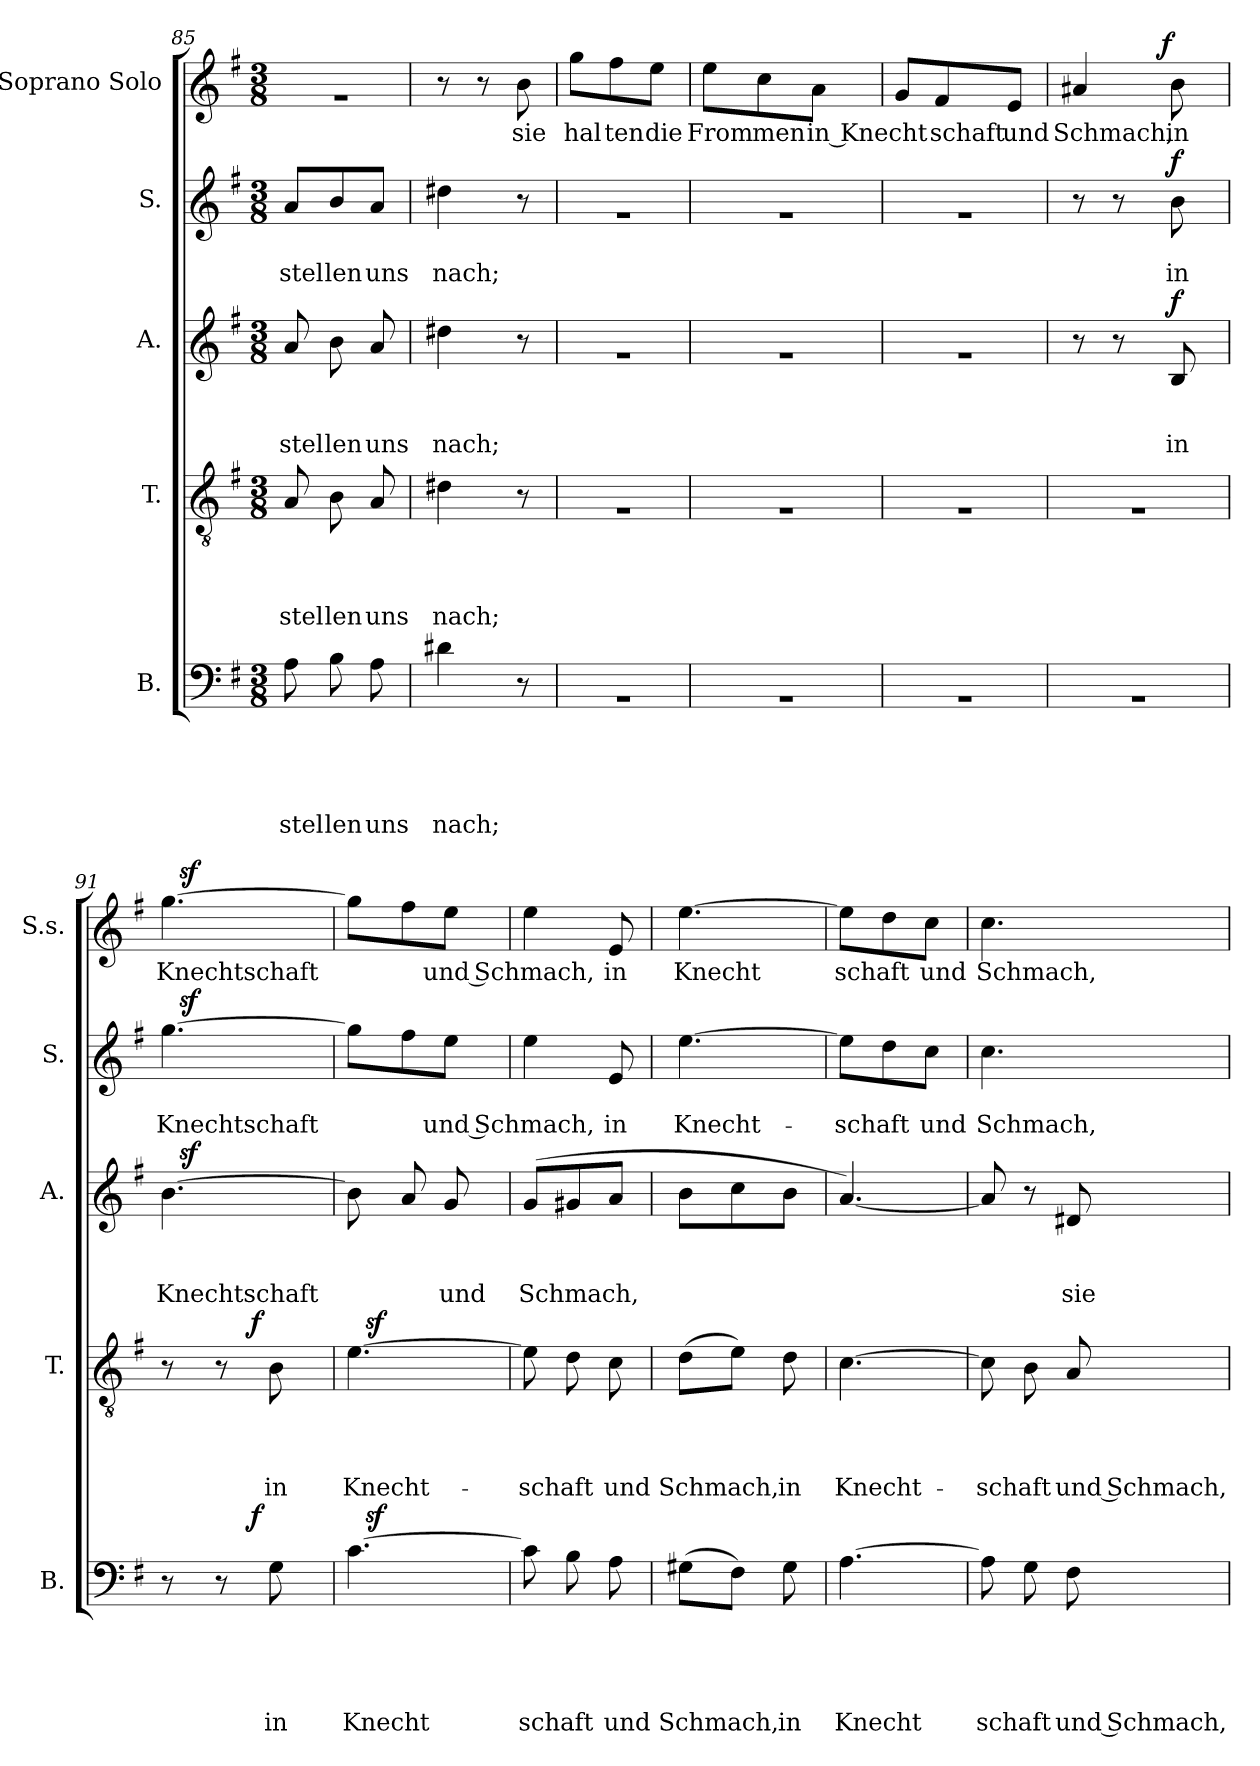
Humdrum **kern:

**kern	**text	**text	**text	**text	**text	**dynam	**kern	**text	**text	**text	**text	**dynam	**kern	**text	**text	**text	**dynam	**kern	**text	**text	**dynam	**kern	**text	**dynam
*part5	*part5	*part5	*part5	*part5	*part5	*part5	*part4	*part4	*part4	*part4	*part4	*part4	*part3	*part3	*part3	*part3	*part3	*part2	*part2	*part2	*part2	*part1	*part1	*part1
*staff5	*staff5	*staff5	*staff5	*staff5	*staff5	*staff5	*staff4	*staff4	*staff4	*staff4	*staff4	*staff4	*staff3	*staff3	*staff3	*staff3	*staff3	*staff2	*staff2	*staff2	*staff2	*staff1	*staff1	*staff1
*I"B.	*	*	*	*	*	*	*I"T.	*	*	*	*	*	*I"A.	*	*	*	*	*I"S.	*	*	*	*I"Soprano Solo	*	*
*I'B.	*	*	*	*	*	*	*I'T.	*	*	*	*	*	*I'A.	*	*	*	*	*I'S.	*	*	*	*I'S.s.	*	*
*clefF4	*	*	*	*	*	*	*clefGv2	*	*	*	*	*	*clefG2	*	*	*	*	*clefG2	*	*	*	*clefG2	*	*
*k[f#]	*	*	*	*	*	*	*k[f#]	*	*	*	*	*	*k[f#]	*	*	*	*	*k[f#]	*	*	*	*k[f#]	*	*
*G:	*	*	*	*	*	*	*G:	*	*	*	*	*	*G:	*	*	*	*	*G:	*	*	*	*G:	*	*
*M3/8	*	*	*	*	*	*	*M3/8	*	*	*	*	*	*M3/8	*	*	*	*	*M3/8	*	*	*	*M3/8	*	*
=85	=85	=85	=85	=85	=85	=85	=85	=85	=85	=85	=85	=85	=85	=85	=85	=85	=85	=85	=85	=85	=85	=85	=85	=85
!	!	!	!	!	!LO:LY:b	!	!	!	!	!	!LO:LY:b	!	!	!	!	!LO:LY:b	!	!	!	!LO:LY:b	!	!LO:N:vis=1	!	!
8A\	.	.	.	.	stel	.	8A/	.	.	.	stel	.	8a/	.	.	stel	.	8a/L	.	stel	.	4.ra	.	.
!	!	!	!	!	!LO:LY:b	!	!	!	!	!	!LO:LY:b	!	!	!	!	!LO:LY:b	!	!	!	!LO:LY:b	!	!	!	!
8B\	.	.	.	.	len	.	8B\	.	.	.	len	.	8b\	.	.	len	.	8b/	.	len	.	.	.	.
!	!	!	!	!	!LO:LY:b	!	!	!	!	!	!LO:LY:b	!	!	!	!	!LO:LY:b	!	!	!	!LO:LY:b	!	!	!	!
8A\	.	.	.	.	uns	.	8A/	.	.	.	uns	.	8a/	.	.	uns	.	8a/J	.	uns	.	.	.	.
=86	=86	=86	=86	=86	=86	=86	=86	=86	=86	=86	=86	=86	=86	=86	=86	=86	=86	=86	=86	=86	=86	=86	=86	=86
!	!	!	!	!	!LO:LY:b	!	!	!	!	!	!LO:LY:b	!	!	!	!	!LO:LY:b	!	!	!	!LO:LY:b	!	!	!	!
4d#X\	.	.	.	.	nach;	.	4d#X\	.	.	.	nach;	.	4dd#X\	.	.	nach;	.	4dd#X\	.	nach;	.	8r	.	.
.	.	.	.	.	.	.	.	.	.	.	.	.	.	.	.	.	.	.	.	.	.	8r	.	.
!	!	!	!	!	!	!	!	!	!	!	!	!	!	!	!	!	!	!	!	!	!	!	!LO:LY:b	!
8r	.	.	.	.	.	.	8r	.	.	.	.	.	8r	.	.	.	.	8r	.	.	.	8b\	sie	.
=87	=87	=87	=87	=87	=87	=87	=87	=87	=87	=87	=87	=87	=87	=87	=87	=87	=87	=87	=87	=87	=87	=87	=87	=87
!LO:N:vis=1	!	!	!	!	!	!	!LO:N:vis=1	!	!	!	!	!	!LO:N:vis=1	!	!	!	!	!LO:N:vis=1	!	!	!	!	!LO:LY:b	!
4.rC	.	.	.	.	.	.	4.rA	.	.	.	.	.	4.ra	.	.	.	.	4.ra	.	.	.	8gg\L	hal	.
!	!	!	!	!	!	!	!	!	!	!	!	!	!	!	!	!	!	!	!	!	!	!	!LO:LY:b	!
.	.	.	.	.	.	.	.	.	.	.	.	.	.	.	.	.	.	.	.	.	.	8ff#\	ten	.
!	!	!	!	!	!	!	!	!	!	!	!	!	!	!	!	!	!	!	!	!	!	!	!LO:LY:b	!
.	.	.	.	.	.	.	.	.	.	.	.	.	.	.	.	.	.	.	.	.	.	8ee\J	die	.
=88	=88	=88	=88	=88	=88	=88	=88	=88	=88	=88	=88	=88	=88	=88	=88	=88	=88	=88	=88	=88	=88	=88	=88	=88
!LO:N:vis=1	!	!	!	!	!	!	!LO:N:vis=1	!	!	!	!	!	!LO:N:vis=1	!	!	!	!	!LO:N:vis=1	!	!	!	!	!LO:LY:b	!
4.rC	.	.	.	.	.	.	4.rA	.	.	.	.	.	4.ra	.	.	.	.	4.ra	.	.	.	8ee\L	From	.
!	!	!	!	!	!	!	!	!	!	!	!	!	!	!	!	!	!	!	!	!	!	!	!LO:LY:b	!
.	.	.	.	.	.	.	.	.	.	.	.	.	.	.	.	.	.	.	.	.	.	8cc\	men	.
!	!	!	!	!	!	!	!	!	!	!	!	!	!	!	!	!	!	!	!	!	!	!	!LO:LY:b	!
.	.	.	.	.	.	.	.	.	.	.	.	.	.	.	.	.	.	.	.	.	.	8a\J	in Knecht	.
=89	=89	=89	=89	=89	=89	=89	=89	=89	=89	=89	=89	=89	=89	=89	=89	=89	=89	=89	=89	=89	=89	=89	=89	=89
!LO:N:vis=1	!	!	!	!	!	!	!LO:N:vis=1	!	!	!	!	!	!LO:N:vis=1	!	!	!	!	!LO:N:vis=1	!	!	!	!	!	!
4.rC	.	.	.	.	.	.	4.rA	.	.	.	.	.	4.ra	.	.	.	.	4.ra	.	.	.	8g/L	.	.
!	!	!	!	!	!	!	!	!	!	!	!	!	!	!	!	!	!	!	!	!	!	!	!LO:LY:b	!
.	.	.	.	.	.	.	.	.	.	.	.	.	.	.	.	.	.	.	.	.	.	8f#/	schaft	.
!	!	!	!	!	!	!	!	!	!	!	!	!	!	!	!	!	!	!	!	!	!	!	!LO:LY:b	!
.	.	.	.	.	.	.	.	.	.	.	.	.	.	.	.	.	.	.	.	.	.	8e/J	und	.
!!LO:PB:g=z
=90	=90	=90	=90	=90	=90	=90	=90	=90	=90	=90	=90	=90	=90	=90	=90	=90	=90	=90	=90	=90	=90	=90	=90	=90
!LO:N:vis=1	!	!	!	!	!	!	!LO:N:vis=1	!	!	!	!	!	!	!	!	!	!	!	!	!	!	!	!LO:LY:b	!
*	*	*	*	*	*	*	*	*	*	*	*	*	*	*	*	*	*	*	*	*	*	*^	*	*
4.rC	.	.	.	.	.	.	4.rA	.	.	.	.	.	8r	.	.	.	.	8r	.	.	.	4a#X/	6ryy	Schmach,	.
.	.	.	.	.	.	.	.	.	.	.	.	.	8r	.	.	.	.	8r	.	.	.	.	.	.	.
.	.	.	.	.	.	.	.	.	.	.	.	.	.	.	.	.	.	.	.	.	.	.	24..ryy	.	.
!	!	!	!	!	!	!	!	!	!	!	!	!	!	!	!	!	!	!	!	!	!	!	!	!	!LO:DY:a
.	.	.	.	.	.	.	.	.	.	.	.	.	.	.	.	.	.	.	.	.	.	.	12ryy	.	f
!	!	!	!	!	!	!	!	!	!	!	!	!	!	!	!	!LO:LY:b	!LO:DY:a	!	!	!LO:LY:b	!LO:DY:a	!	!	!LO:LY:b	!
.	.	.	.	.	.	.	.	.	.	.	.	.	8B/	.	.	in	f	8b\	.	in	f	8b\	.	in	.
.	.	.	.	.	.	.	.	.	.	.	.	.	.	.	.	.	.	.	.	.	.	.	24ryy	.	.
.	.	.	.	.	.	.	.	.	.	.	.	.	.	.	.	.	.	.	.	.	.	.	96ryy	.	.
=91	=91	=91	=91	=91	=91	=91	=91	=91	=91	=91	=91	=91	=91	=91	=91	=91	=91	=91	=91	=91	=91	=91	=91	=91	=91
!	!	!	!	!	!	!	!	!	!	!	!	!	!	!	!	!LO:LY:b	!	!	!	!LO:LY:b	!	!	!	!LO:LY:b	!
*^	*	*	*	*	*	*	*^	*	*	*	*	*	*^	*	*	*	*	*^	*	*	*	*	*	*	*
8r	8..ryy	.	.	.	.	.	.	8r	8..ryy	.	.	.	.	.	[>4.b\	32ryy	.	.	Knechtschaft	.	[>4.gg\	32ryy	.	Knechtschaft	.	[>4.gg\	32ryy	Knechtschaft	.
!	!	!	!	!	!	!	!	!	!	!	!	!	!	!	!	!	!	!	!	!LO:DY:a	!	!	!	!	!LO:DY:a	!	!	!	!LO:DY:a
.	.	.	.	.	.	.	.	.	.	.	.	.	.	.	.	4ryy	.	.	.	sf	.	4ryy	.	.	sf	.	4ryy	.	sf
8r	.	.	.	.	.	.	.	8r	.	.	.	.	.	.	.	.	.	.	.	.	.	.	.	.	.	.	.	.	.
!	!	!	!	!	!	!	!LO:DY:a	!	!	!	!	!	!	!LO:DY:a	!	!	!	!	!	!	!	!	!	!	!	!	!	!	!
.	8ryy	.	.	.	.	.	f	.	8ryy	.	.	.	.	f	.	.	.	.	.	.	.	.	.	.	.	.	.	.	.
!	!	!	!	!	!	!LO:LY:b	!	!	!	!	!	!	!LO:LY:b	!	!	!	!	!	!	!	!	!	!	!	!	!	!	!	!
8G\	.	.	.	.	.	in	.	8B\	.	.	.	.	in	.	.	.	.	.	.	.	.	.	.	.	.	.	.	.	.
.	.	.	.	.	.	.	.	.	.	.	.	.	.	.	.	16.ryy	.	.	.	.	.	16.ryy	.	.	.	.	16.ryy	.	.
.	32ryy	.	.	.	.	.	.	.	32ryy	.	.	.	.	.	.	.	.	.	.	.	.	.	.	.	.	.	.	.	.
=92	=92	=92	=92	=92	=92	=92	=92	=92	=92	=92	=92	=92	=92	=92	=92	=92	=92	=92	=92	=92	=92	=92	=92	=92	=92	=92	=92	=92	=92
!	!	!	!	!	!	!LO:LY:b	!	!	!	!	!	!	!LO:LY:b	!	!	!	!	!	!	!	!	!	!	!	!	!	!	!	!
*	*	*	*	*	*	*	*	*	*	*	*	*	*	*	*v	*v	*	*	*	*	*	*	*	*	*	*v	*v	*	*
*	*	*	*	*	*	*	*	*	*	*	*	*	*	*	*	*	*	*	*	*v	*v	*	*	*	*	*	*
[>4.c\	32ryy	.	.	.	.	Knecht	.	[>4.e\	32ryy	.	.	.	Knecht-	.	8b\]	.	.	.	.	8gg\L]	.	.	.	8gg\L]	.	.
!	!	!	!	!	!	!	!LO:DY:a	!	!	!	!	!	!	!LO:DY:a	!	!	!	!	!	!	!	!	!	!	!	!
.	4ryy	.	.	.	.	.	sf	.	4ryy	.	.	.	.	sf	.	.	.	.	.	.	.	.	.	.	.	.
.	.	.	.	.	.	.	.	.	.	.	.	.	.	.	8a/	.	.	.	.	8ff#\	.	.	.	8ff#\	.	.
!	!	!	!	!	!	!	!	!	!	!	!	!	!	!	!	!	!	!LO:LY:b	!	!	!	!LO:LY:b	!	!	!LO:LY:b	!
.	.	.	.	.	.	.	.	.	.	.	.	.	.	.	8g/	.	.	und	.	8ee\J	.	und Schmach,	.	8ee\J	und Schmach,	.
.	16.ryy	.	.	.	.	.	.	.	16.ryy	.	.	.	.	.	.	.	.	.	.	.	.	.	.	.	.	.
=93	=93	=93	=93	=93	=93	=93	=93	=93	=93	=93	=93	=93	=93	=93	=93	=93	=93	=93	=93	=93	=93	=93	=93	=93	=93	=93
!	!	!	!	!	!	!LO:LY:b	!	!	!	!	!	!	!LO:LY:b	!	!	!	!	!LO:LY:b	!	!	!	!	!	!	!	!
*v	*v	*	*	*	*	*	*	*	*	*	*	*	*	*	*	*	*	*	*	*	*	*	*	*	*	*
*	*	*	*	*	*	*	*v	*v	*	*	*	*	*	*	*	*	*	*	*	*	*	*	*	*	*
8c\]	.	.	.	.	schaft	.	8e\]	.	.	.	-schaft	.	(>8g/L	.	.	Schmach,	.	4ee\	.	.	.	4ee\	.	.
8B\	.	.	.	.	.	.	8d\	.	.	.	.	.	8g#X/	.	.	.	.	.	.	.	.	.	.	.
!	!	!	!	!	!LO:LY:b	!	!	!	!	!	!LO:LY:b	!	!	!	!	!	!	!	!	!LO:LY:b	!	!	!LO:LY:b	!
8A\	.	.	.	.	und	.	8c\	.	.	.	und	.	8a/J	.	.	.	.	8e/	.	in	.	8e/	in	.
=94	=94	=94	=94	=94	=94	=94	=94	=94	=94	=94	=94	=94	=94	=94	=94	=94	=94	=94	=94	=94	=94	=94	=94	=94
!	!	!	!	!	!LO:LY:b	!	!	!	!	!	!LO:LY:b	!	!	!	!	!	!	!	!	!LO:LY:b	!	!	!LO:LY:b	!
(>8G#X\L	.	.	.	.	Schmach,	.	(>8d\L	.	.	.	Schmach,	.	8b\L	.	.	.	.	[>4.ee\	.	Knecht-	.	[>4.ee\	Knecht	.
8F#\J)	.	.	.	.	.	.	8e\J)	.	.	.	.	.	8cc\	.	.	.	.	.	.	.	.	.	.	.
!	!	!	!	!	!LO:LY:b	!	!	!	!	!	!LO:LY:b	!	!	!	!	!	!	!	!	!	!	!	!	!
8G#\	.	.	.	.	in	.	8d\	.	.	.	in	.	8b\J	.	.	.	.	.	.	.	.	.	.	.
=95	=95	=95	=95	=95	=95	=95	=95	=95	=95	=95	=95	=95	=95	=95	=95	=95	=95	=95	=95	=95	=95	=95	=95	=95
!	!	!	!	!	!LO:LY:b	!	!	!	!	!	!LO:LY:b	!	!	!	!	!	!	!	!	!LO:LY:b	!	!	!LO:LY:b	!
[>4.A\	.	.	.	.	Knecht	.	[>4.c\	.	.	.	Knecht-	.	[<4.a/)	.	.	.	.	8ee\L]	.	-schaft	.	8ee\L]	schaft	.
.	.	.	.	.	.	.	.	.	.	.	.	.	.	.	.	.	.	8dd\	.	.	.	8dd\	.	.
!	!	!	!	!	!	!	!	!	!	!	!	!	!	!	!	!	!	!	!	!LO:LY:b	!	!	!LO:LY:b	!
.	.	.	.	.	.	.	.	.	.	.	.	.	.	.	.	.	.	8cc\J	.	und	.	8cc\J	und	.
=96	=96	=96	=96	=96	=96	=96	=96	=96	=96	=96	=96	=96	=96	=96	=96	=96	=96	=96	=96	=96	=96	=96	=96	=96
!	!	!	!	!	!LO:LY:b	!	!	!	!	!	!LO:LY:b	!	!	!	!	!	!	!	!	!LO:LY:b	!	!	!LO:LY:b	!
8A\]	.	.	.	.	schaft	.	8c\]	.	.	.	-schaft	.	8a/]	.	.	.	.	4.cc\	.	Schmach,	.	4.cc\	Schmach,	.
8G\	.	.	.	.	.	.	8B\	.	.	.	.	.	8r	.	.	.	.	.	.	.	.	.	.	.
!	!	!	!	!	!LO:LY:b	!	!	!	!	!	!LO:LY:b	!	!	!	!	!LO:LY:b	!	!	!	!	!	!	!	!
8F#\	.	.	.	.	und Schmach,	.	8A/	.	.	.	und Schmach,	.	8d#X/	.	.	sie	.	.	.	.	.	.	.	.
=	=	=	=	=	=	=	=	=	=	=	=	=	=	=	=	=	=	=	=	=	=	=	=	=
*-	*-	*-	*-	*-	*-	*-	*-	*-	*-	*-	*-	*-	*-	*-	*-	*-	*-	*-	*-	*-	*-	*-	*-	*-
